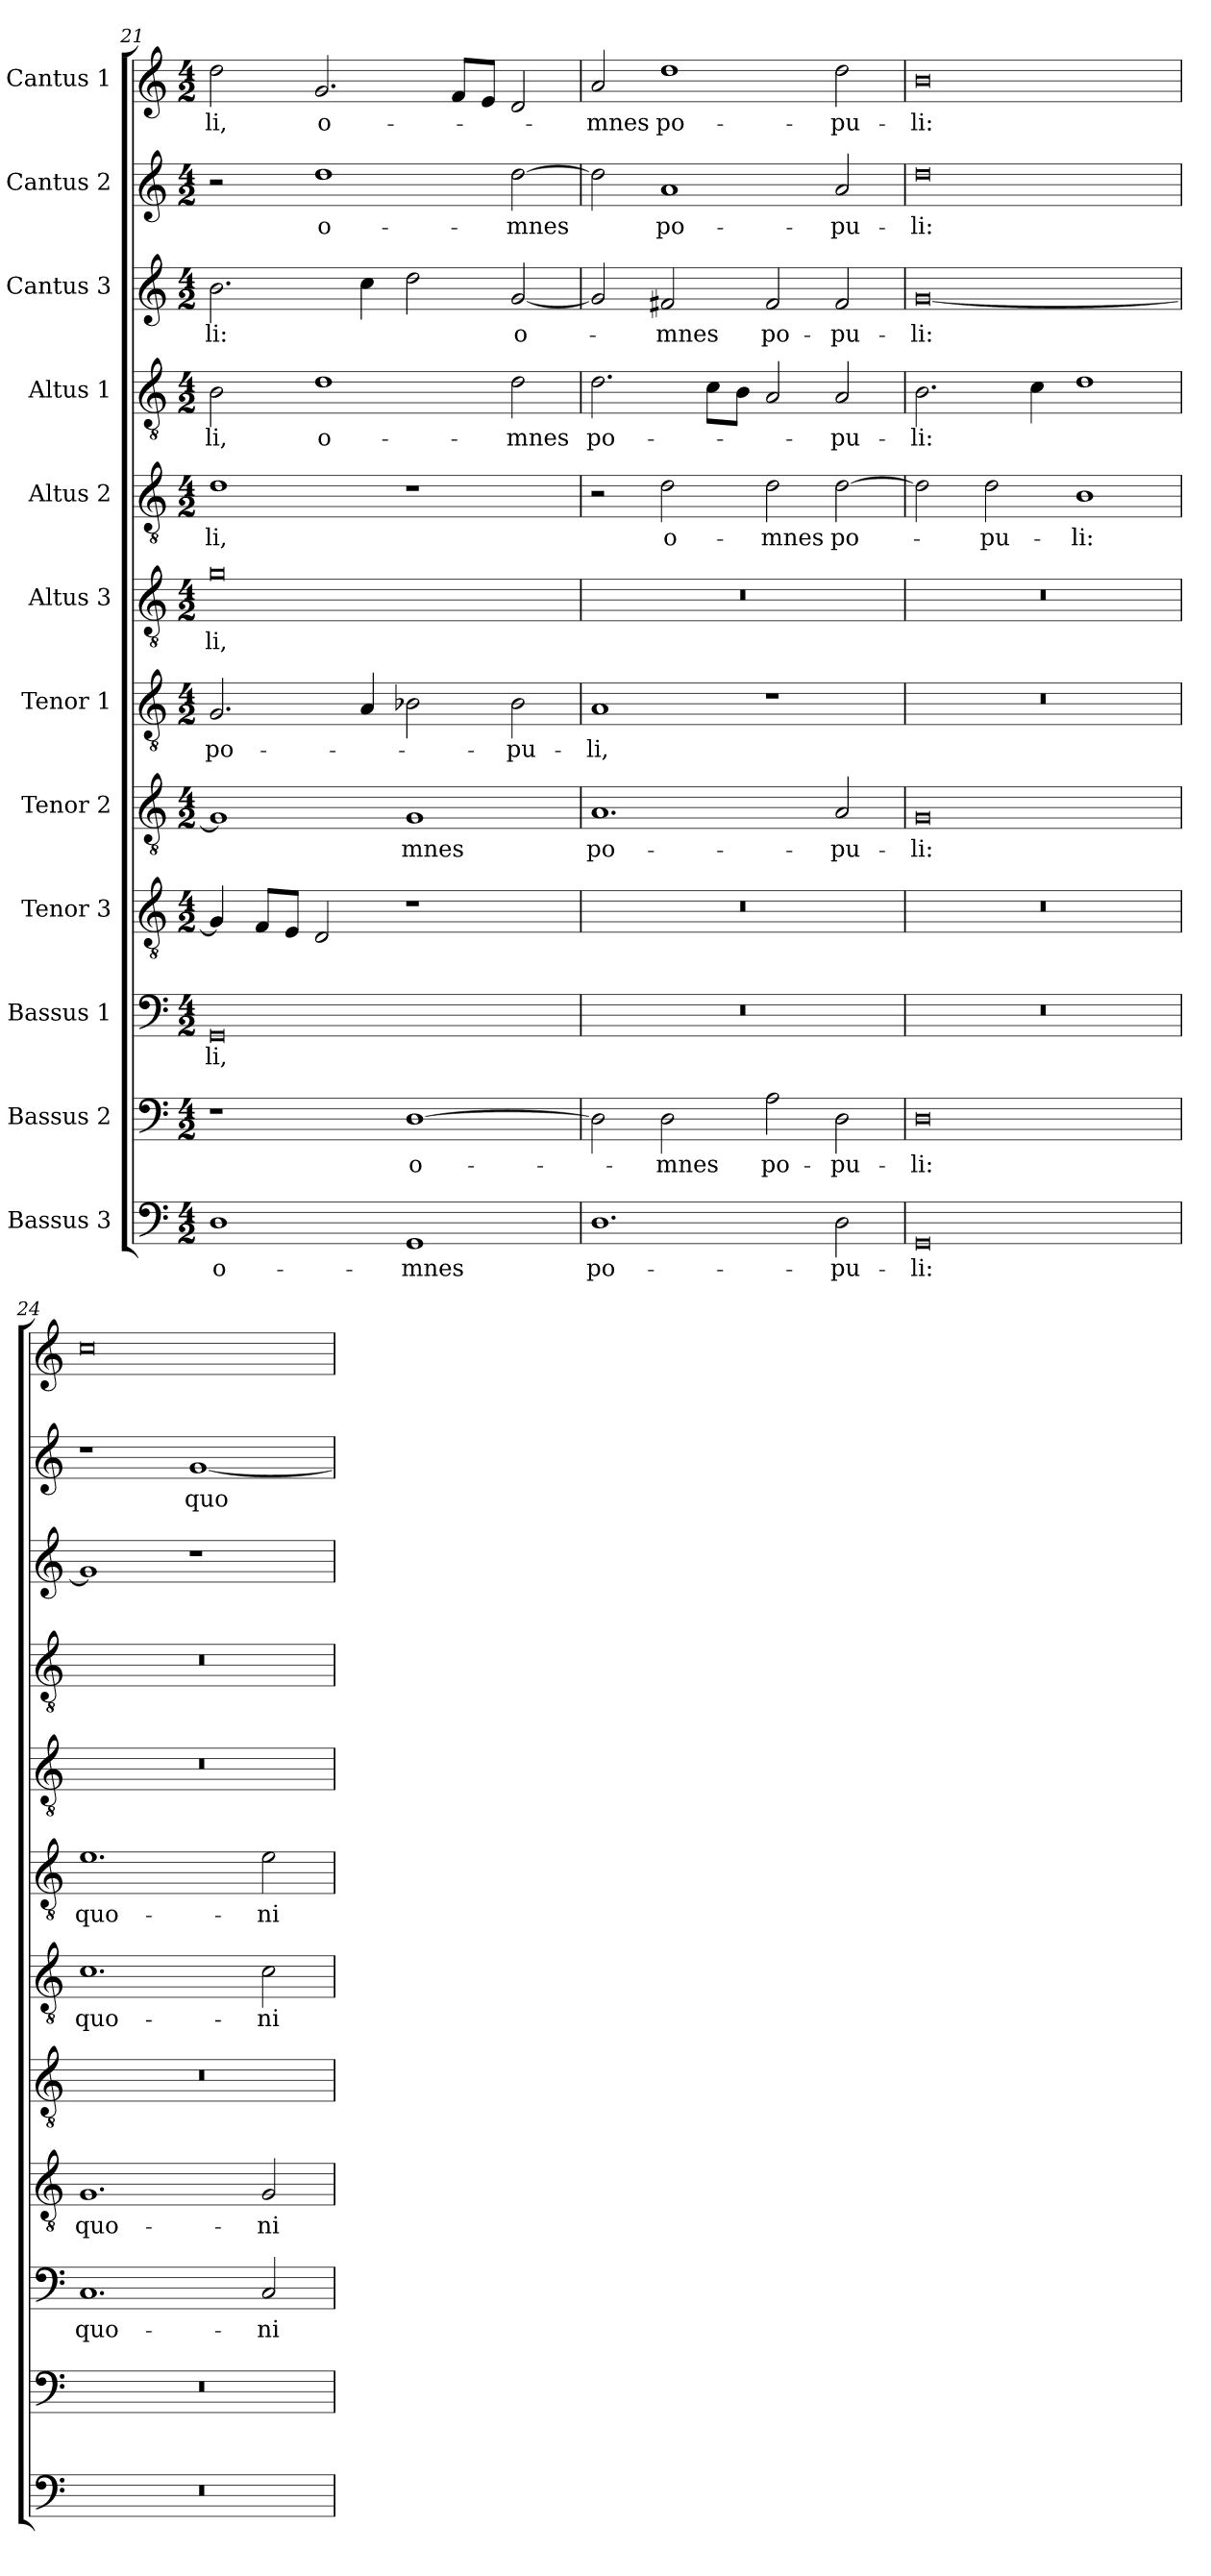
**kern	**text	**kern	**text	**kern	**text	**kern	**text	**kern	**text	**kern	**text	**kern	**text	**kern	**text	**kern	**text	**kern	**text	**kern	**text	**kern	**text
*part12	*part12	*part11	*part11	*part10	*part10	*part9	*part9	*part8	*part8	*part7	*part7	*part6	*part6	*part5	*part5	*part4	*part4	*part3	*part3	*part2	*part2	*part1	*part1
*staff12	*staff12	*staff11	*staff11	*staff10	*staff10	*staff9	*staff9	*staff8	*staff8	*staff7	*staff7	*staff6	*staff6	*staff5	*staff5	*staff4	*staff4	*staff3	*staff3	*staff2	*staff2	*staff1	*staff1
*I"Bassus 3	*	*I"Bassus 2	*	*I"Bassus 1	*	*I"Tenor 3	*	*I"Tenor 2	*	*I"Tenor 1	*	*I"Altus 3	*	*I"Altus 2	*	*I"Altus 1	*	*I"Cantus 3	*	*I"Cantus 2	*	*I"Cantus 1	*
*clefF4	*	*clefF4	*	*clefF4	*	*clefGv2	*	*clefGv2	*	*clefGv2	*	*clefGv2	*	*clefGv2	*	*clefGv2	*	*clefG2	*	*clefG2	*	*clefG2	*
*k[]	*	*k[]	*	*k[]	*	*k[]	*	*k[]	*	*k[]	*	*k[]	*	*k[]	*	*k[]	*	*k[]	*	*k[]	*	*k[]	*
*C:	*	*C:	*	*C:	*	*C:	*	*C:	*	*C:	*	*C:	*	*C:	*	*C:	*	*C:	*	*C:	*	*C:	*
*M4/2	*	*M4/2	*	*M4/2	*	*M4/2	*	*M4/2	*	*M4/2	*	*M4/2	*	*M4/2	*	*M4/2	*	*M4/2	*	*M4/2	*	*M4/2	*
=21	=21	=21	=21	=21	=21	=21	=21	=21	=21	=21	=21	=21	=21	=21	=21	=21	=21	=21	=21	=21	=21	=21	=21
!	!LO:LY:b	!	!	!	!LO:LY:b	!	!	!	!	!	!LO:LY:b	!	!LO:LY:b	!	!LO:LY:b	!	!LO:LY:b	!	!LO:LY:b	!	!	!	!LO:LY:b
1D	o-	1r	.	0GG	-li,	4G/]	.	1G]	.	2.G/	po-	0g	-li,	1d	-li,	2B\	-li,	2.b\	-li:	2r	.	2dd\	-li,
.	.	.	.	.	.	8F/L	.	.	.	.	.	.	.	.	.	.	.	.	.	.	.	.	.
.	.	.	.	.	.	8E/J	.	.	.	.	.	.	.	.	.	.	.	.	.	.	.	.	.
!	!	!	!	!	!	!	!	!	!	!	!	!	!	!	!	!	!LO:LY:b	!	!	!	!LO:LY:b	!	!LO:LY:b
.	.	.	.	.	.	2D/	.	.	.	.	.	.	.	.	.	1d	o-	.	.	1dd	o-	2.g/	o-
.	.	.	.	.	.	.	.	.	.	4A/	.	.	.	.	.	.	.	4cc\	.	.	.	.	.
!	!LO:LY:b	!	!LO:LY:b	!	!	!	!	!	!LO:LY:b	!	!	!	!	!	!	!	!	!	!	!	!	!	!
1GG	-mnes	[1D	o-	.	.	1r	.	1G	-mnes	2B-X\	.	.	.	1r	.	.	.	2dd\	.	.	.	.	.
.	.	.	.	.	.	.	.	.	.	.	.	.	.	.	.	.	.	.	.	.	.	8f/L	.
.	.	.	.	.	.	.	.	.	.	.	.	.	.	.	.	.	.	.	.	.	.	8e/J	.
!	!	!	!	!	!	!	!	!	!	!	!LO:LY:b	!	!	!	!	!	!LO:LY:b	!	!LO:LY:b	!	!LO:LY:b	!	!
.	.	.	.	.	.	.	.	.	.	2B-\	-pu-	.	.	.	.	2d\	-mnes	[2g/	o-	[2dd\	-mnes	2d/	.
=22	=22	=22	=22	=22	=22	=22	=22	=22	=22	=22	=22	=22	=22	=22	=22	=22	=22	=22	=22	=22	=22	=22	=22
!	!LO:LY:b	!	!	!	!	!	!	!	!LO:LY:b	!	!LO:LY:b	!	!	!	!	!	!LO:LY:b	!	!	!	!	!	!LO:LY:b
1.D	po-	2D\]	.	0r	.	0r	.	1.A	po-	1A	-li,	0r	.	2r	.	2.d\	po-	2g/]	.	2dd\]	.	2a/	-mnes
!	!	!	!LO:LY:b	!	!	!	!	!	!	!	!	!	!	!	!LO:LY:b	!	!	!	!LO:LY:b	!	!LO:LY:b	!	!LO:LY:b
.	.	2D\	-mnes	.	.	.	.	.	.	.	.	.	.	2d\	o-	.	.	2f#X/	-mnes	1a	po-	1dd	po-
.	.	.	.	.	.	.	.	.	.	.	.	.	.	.	.	8c\L	.	.	.	.	.	.	.
.	.	.	.	.	.	.	.	.	.	.	.	.	.	.	.	8B\J	.	.	.	.	.	.	.
!	!	!	!LO:LY:b	!	!	!	!	!	!	!	!	!	!	!	!LO:LY:b	!	!	!	!LO:LY:b	!	!	!	!
.	.	2A\	po-	.	.	.	.	.	.	1r	.	.	.	2d\	-mnes	2A/	.	2f#/	po-	.	.	.	.
!	!LO:LY:b	!	!LO:LY:b	!	!	!	!	!	!LO:LY:b	!	!	!	!	!	!LO:LY:b	!	!LO:LY:b	!	!LO:LY:b	!	!LO:LY:b	!	!LO:LY:b
2D\	-pu-	2D\	-pu-	.	.	.	.	2A/	-pu-	.	.	.	.	[2d\	po-	2A/	-pu-	2f#/	-pu-	2a/	-pu-	2dd\	-pu-
!!LO:PB:g=z
=23	=23	=23	=23	=23	=23	=23	=23	=23	=23	=23	=23	=23	=23	=23	=23	=23	=23	=23	=23	=23	=23	=23	=23
!	!LO:LY:b	!	!LO:LY:b	!	!	!	!	!	!LO:LY:b	!	!	!	!	!	!	!	!LO:LY:b	!	!LO:LY:b	!	!LO:LY:b	!	!LO:LY:b
0GG	-li:	0D	-li:	0r	.	0r	.	0G	-li:	0r	.	0r	.	2d\]	.	2.B\	-li:	[0g	-li:	0dd	-li:	0b	-li:
!	!	!	!	!	!	!	!	!	!	!	!	!	!	!	!LO:LY:b	!	!	!	!	!	!	!	!
.	.	.	.	.	.	.	.	.	.	.	.	.	.	2d\	-pu-	.	.	.	.	.	.	.	.
.	.	.	.	.	.	.	.	.	.	.	.	.	.	.	.	4c\	.	.	.	.	.	.	.
!	!	!	!	!	!	!	!	!	!	!	!	!	!	!	!LO:LY:b	!	!	!	!	!	!	!	!
.	.	.	.	.	.	.	.	.	.	.	.	.	.	1B	-li:	1d	.	.	.	.	.	.	.
=24	=24	=24	=24	=24	=24	=24	=24	=24	=24	=24	=24	=24	=24	=24	=24	=24	=24	=24	=24	=24	=24	=24	=24
!	!	!	!	!	!LO:LY:b	!	!LO:LY:b	!	!	!	!LO:LY:b	!	!LO:LY:b	!	!	!	!	!	!	!	!	!	!
0r	.	0r	.	1.C	quo-	1.G	quo-	0r	.	1.c	quo-	1.e	quo-	0r	.	0r	.	1g]	.	1r	.	0cc	.
!	!	!	!	!	!	!	!	!	!	!	!	!	!	!	!	!	!	!	!	!	!LO:LY:b	!	!
.	.	.	.	.	.	.	.	.	.	.	.	.	.	.	.	.	.	1r	.	[1g	quo-	.	.
!	!	!	!	!	!LO:LY:b	!	!LO:LY:b	!	!	!	!LO:LY:b	!	!LO:LY:b	!	!	!	!	!	!	!	!	!	!
.	.	.	.	2C/	-ni-	2G/	-ni-	.	.	2c\	-ni-	2e\	-ni-	.	.	.	.	.	.	.	.	.	.
=	=	=	=	=	=	=	=	=	=	=	=	=	=	=	=	=	=	=	=	=	=	=	=
*-	*-	*-	*-	*-	*-	*-	*-	*-	*-	*-	*-	*-	*-	*-	*-	*-	*-	*-	*-	*-	*-	*-	*-
